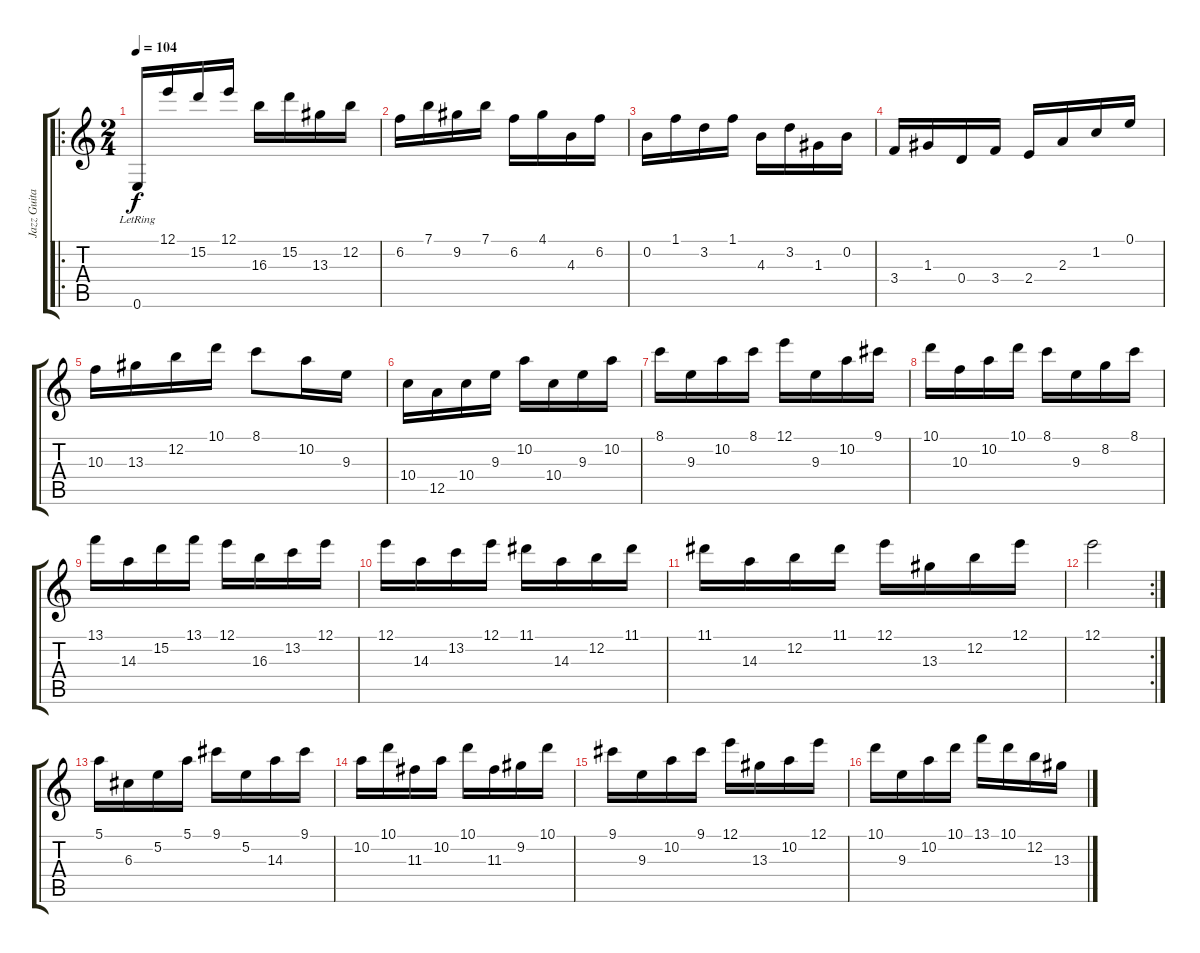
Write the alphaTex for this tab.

\track ("Jazz Guitar 2" "Jazz Guita") {instrument electricguitarjazz}
\staff {score tabs}
\tuning (E4 B3 G3 D3 A2 E2) {hide}
\ro
\ts (2 4)
\tempo 104
\clef g2
\ks c
0.6{lr}.16{dy f instrument electricguitarjazz} 12.1.16 15.2.16 12.1.16 16.3.16 15.2.16 13.3.16 12.2.16 |
6.2.16 7.1.16 9.2.16 7.1.16 6.2.16 4.1.16 4.3.16 6.2.16 |
0.2.16 1.1.16 3.2.16 1.1.16 4.3.16 3.2.16 1.3.16 0.2.16 |
3.4.16 1.3.16 0.4.16 3.4.16 2.4.16 2.3.16 1.2.16 0.1.16 |
10.3.16 13.3.16 12.2.16 10.1.16 8.1.8 10.2.16 9.3.16 |
10.4.16 12.5.16 10.4.16 9.3.16 10.2.16 10.4.16 9.3.16 10.2.16 |
8.1.16 9.3.16 10.2.16 8.1.16 12.1.16 9.3.16 10.2.16 9.1.16 |
10.1.16 10.3.16 10.2.16 10.1.16 8.1.16 9.3.16 8.2.16 8.1.16 |
13.1.16 14.3.16 15.2.16 13.1.16 12.1.16 16.3.16 13.2.16 12.1.16 |
12.1.16 14.3.16 13.2.16 12.1.16 11.1.16 14.3.16 12.2.16 11.1.16 |
11.1.16 14.3.16 12.2.16 11.1.16 12.1.16 13.3.16 12.2.16 12.1.16 |
\rc 2
12.1.2 |
5.1.16 6.3.16 5.2.16 5.1.16 9.1.16 5.2.16 14.3.16 9.1.16 |
10.2.16 10.1.16 11.3.16 10.2.16 10.1.16 11.3.16 9.2.16 10.1.16 |
9.1.16 9.3.16 10.2.16 9.1.16 12.1.16 13.3.16 10.2.16 12.1.16 |
10.1.16 9.3.16 10.2.16 10.1.16 13.1.16 10.1.16 12.2.16 13.3.16
